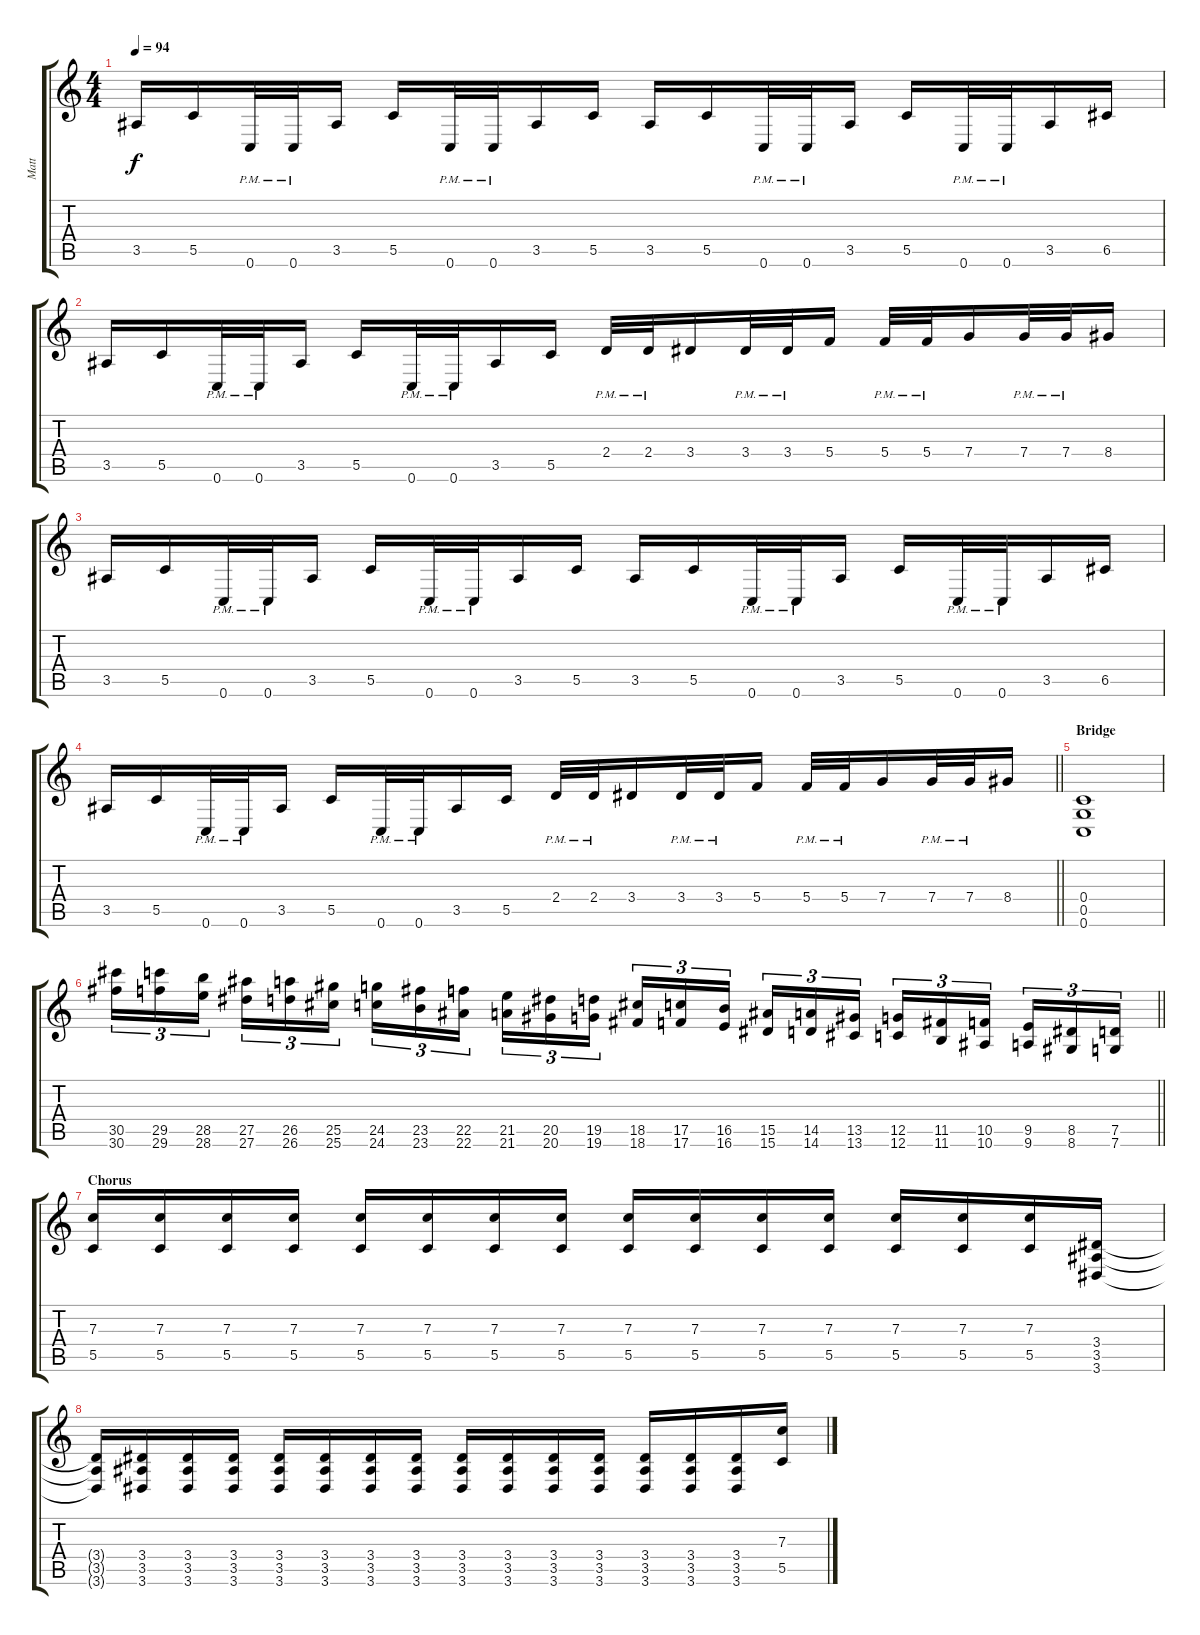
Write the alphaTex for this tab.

\track ("Matt" "Matt") {instrument distortionguitar}
\staff {score tabs}
\tuning (D4 A3 F3 C3 G2 C2) {hide}
\ts (4 4)
\tempo 94
\clef g2
\ks c
3.5.16{dy f} 5.5.16 0.6{pm}.32 0.6{pm}.32 3.5.16 5.5.16 0.6{pm}.32 0.6{pm}.32 3.5.16 5.5.16 3.5.16 5.5.16 0.6{pm}.32 0.6{pm}.32 3.5.16 5.5.16 0.6{pm}.32 0.6{pm}.32 3.5.16 6.5.16 |
3.5.16 5.5.16 0.6{pm}.32 0.6{pm}.32 3.5.16 5.5.16 0.6{pm}.32 0.6{pm}.32 3.5.16 5.5.16 2.4{pm}.32 2.4{pm}.32 3.4.16 3.4{pm}.32 3.4{pm}.32 5.4.16 5.4{pm}.32 5.4{pm}.32 7.4.16 7.4{pm}.32 7.4{pm}.32 8.4.16 |
3.5.16 5.5.16 0.6{pm}.32 0.6{pm}.32 3.5.16 5.5.16 0.6{pm}.32 0.6{pm}.32 3.5.16 5.5.16 3.5.16 5.5.16 0.6{pm}.32 0.6{pm}.32 3.5.16 5.5.16 0.6{pm}.32 0.6{pm}.32 3.5.16 6.5.16 |
\barLineRight lightlight
3.5.16 5.5.16 0.6{pm}.32 0.6{pm}.32 3.5.16 5.5.16 0.6{pm}.32 0.6{pm}.32 3.5.16 5.5.16 2.4{pm}.32 2.4{pm}.32 3.4.16 3.4{pm}.32 3.4{pm}.32 5.4.16 5.4{pm}.32 5.4{pm}.32 7.4.16 7.4{pm}.32 7.4{pm}.32 8.4.16 |
\section ("" "Bridge")
(0.4 0.5 0.6).1 |
\barLineRight lightlight
(30.5 30.6).16{tu (3 2) instrument guitarfretnoise} (29.5 29.6).16{tu (3 2)} (28.5 28.6).16{tu (3 2) beam splitsecondary} (27.5 27.6).16{tu (3 2)} (26.5 26.6).16{tu (3 2)} (25.5 25.6).16{tu (3 2)} (24.5 24.6).16{tu (3 2)} (23.5 23.6).16{tu (3 2)} (22.5 22.6).16{tu (3 2) beam splitsecondary} (21.5 21.6).16{tu (3 2)} (20.5 20.6).16{tu (3 2)} (19.5 19.6).16{tu (3 2)} (18.5 18.6).16{tu (3 2)} (17.5 17.6).16{tu (3 2)} (16.5 16.6).16{tu (3 2) beam splitsecondary} (15.5 15.6).16{tu (3 2)} (14.5 14.6).16{tu (3 2)} (13.5 13.6).16{tu (3 2)} (12.5 12.6).16{tu (3 2)} (11.5 11.6).16{tu (3 2)} (10.5 10.6).16{tu (3 2) beam splitsecondary} (9.5 9.6).16{tu (3 2)} (8.5 8.6).16{tu (3 2)} (7.5 7.6).16{tu (3 2)} |
\section ("" "Chorus")
(7.3 5.5).16{instrument distortionguitar} (7.3 5.5).16 (7.3 5.5).16 (7.3 5.5).16 (7.3 5.5).16 (7.3 5.5).16 (7.3 5.5).16 (7.3 5.5).16 (7.3 5.5).16 (7.3 5.5).16 (7.3 5.5).16 (7.3 5.5).16 (7.3 5.5).16 (7.3 5.5).16 (7.3 5.5).16 (3.4 3.5 3.6).16 |
(3.4{t} 3.5{t} 3.6{t}).16 (3.4 3.5 3.6).16 (3.4 3.5 3.6).16 (3.4 3.5 3.6).16 (3.4 3.5 3.6).16 (3.4 3.5 3.6).16 (3.4 3.5 3.6).16 (3.4 3.5 3.6).16 (3.4 3.5 3.6).16 (3.4 3.5 3.6).16 (3.4 3.5 3.6).16 (3.4 3.5 3.6).16 (3.4 3.5 3.6).16 (3.4 3.5 3.6).16 (3.4 3.5 3.6).16 (7.3 5.5).16
